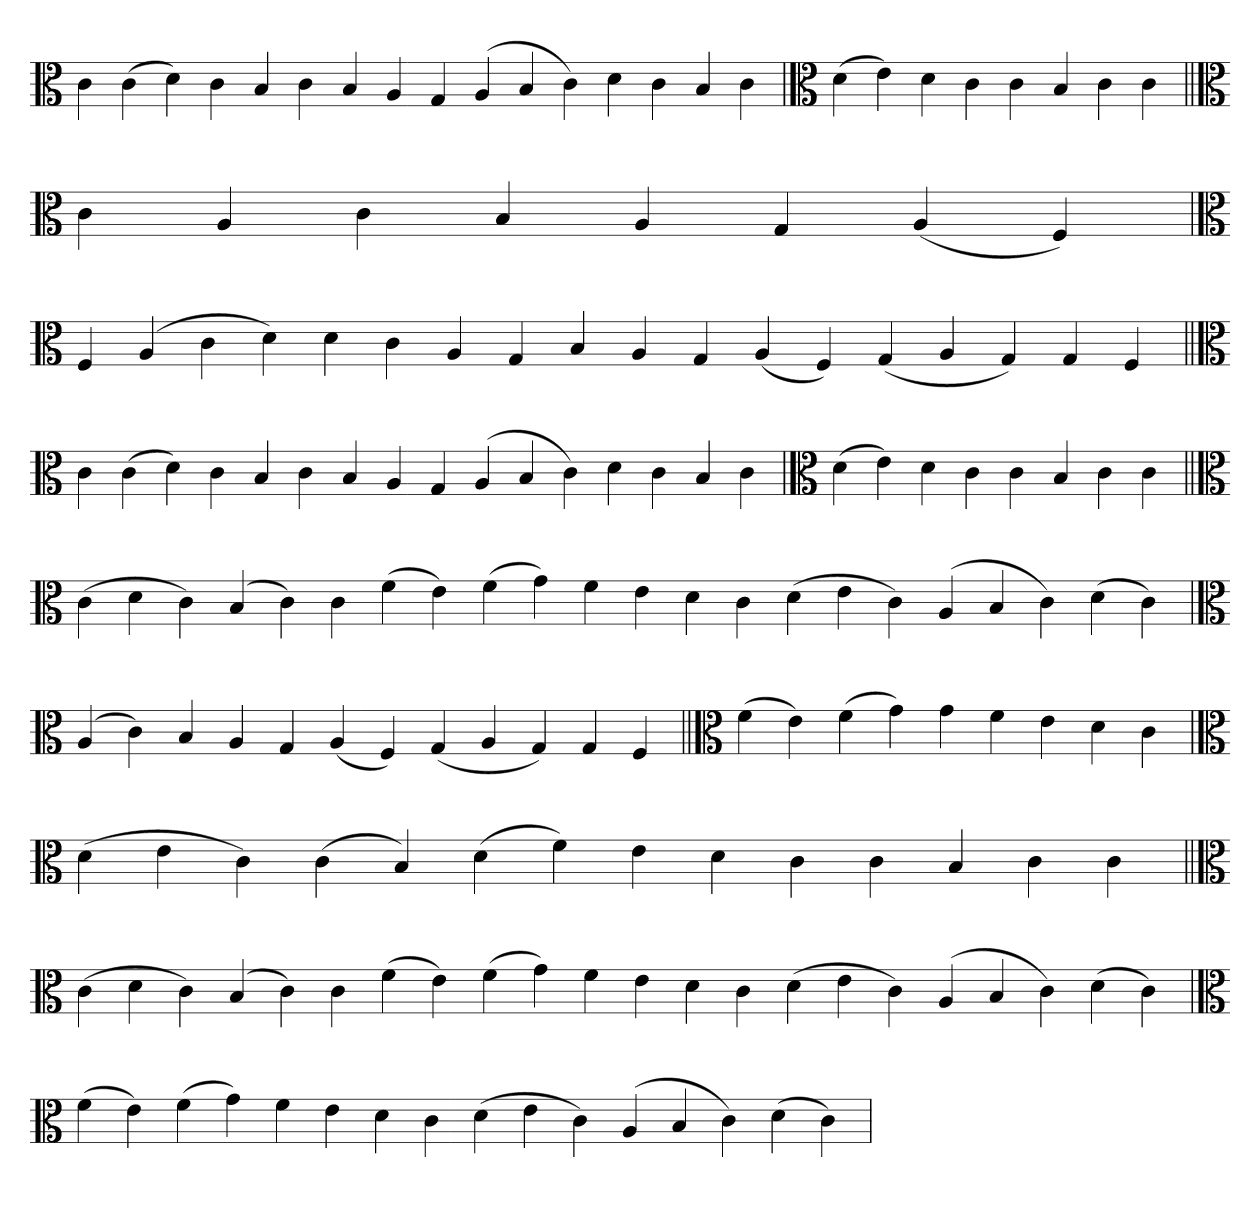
**kern
*part1
*staff1
*clefC3
=
4c
(4c
4d)
4c
4B
4c
4B
4A
4G
(4A
4B
4c)
4d
4c
4B
4c
=`
*clefC3
(4d
4e)
4d
4c
4c
4B
4c
4c
=||
*clefC3
4c
4A
4c
4B
4A
4G
(4A
4F)
=`
*clefC3
4F
(4A
4c
4d)
4d
4c
4A
4G
4B
4A
4G
(4A
4F)
(4G
4A
4G)
4G
4F
=||
*clefC3
4c
(4c
4d)
4c
4B
4c
4B
4A
4G
(4A
4B
4c)
4d
4c
4B
4c
=`
*clefC3
(4d
4e)
4d
4c
4c
4B
4c
4c
=||
*clefC3
(4c
4d
4c)
(4B
4c)
4c
(4f
4e)
(4f
4g)
4f
4e
4d
4c
(4d
4e
4c)
(4A
4B
4c)
(4d
4c)
=`
*clefC3
(4A
4c)
4B
4A
4G
(4A
4F)
(4G
4A
4G)
4G
4F
=||
*clefC3
(4f
4e)
(4f
4g)
4g
4f
4e
4d
4c
=`
*clefC3
(4d
4e
4c)
(4c
4B)
(4d
4f)
4e
4d
4c
4c
4B
4c
4c
=||
*clefC3
(4c
4d
4c)
(4B
4c)
4c
(4f
4e)
(4f
4g)
4f
4e
4d
4c
(4d
4e
4c)
(4A
4B
4c)
(4d
4c)
='
*clefC3
(4f
4e)
(4f
4g)
4f
4e
4d
4c
(4d
4e
4c)
(4A
4B
4c)
(4d
4c)
=`
*-
